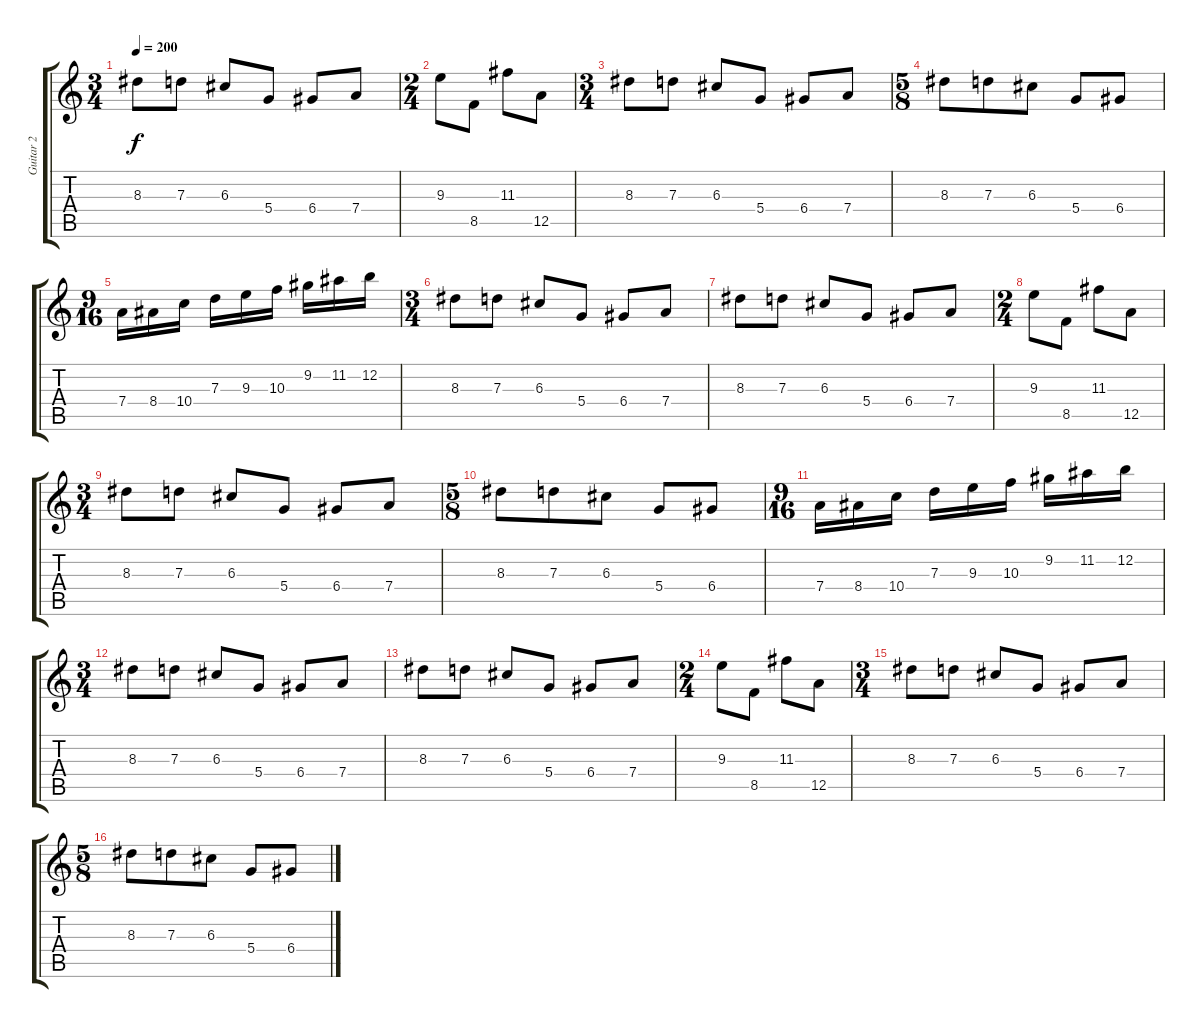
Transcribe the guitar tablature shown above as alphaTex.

\track ("Guitar 2" "Guitar 2") {instrument distortionguitar}
\staff {score tabs}
\tuning (E4 B3 G3 D3 A2 E2) {hide}
\ts (3 4)
\tempo 200
\clef g2
\ks c
8.3.8{dy f} 7.3.8 6.3.8 5.4.8 6.4.8 7.4.8 |
\ts (2 4)
9.3.8 8.5.8 11.3.8 12.5.8 |
\ts (3 4)
8.3.8 7.3.8 6.3.8 5.4.8 6.4.8 7.4.8 |
\ts (5 8)
8.3.8 7.3.8 6.3.8 5.4.8 6.4.8 |
\ts (9 16)
7.4.16 8.4.16 10.4.16 7.3.16 9.3.16 10.3.16 9.2.16 11.2.16 12.2.16 |
\ts (3 4)
8.3.8 7.3.8 6.3.8 5.4.8 6.4.8 7.4.8 |
8.3.8 7.3.8 6.3.8 5.4.8 6.4.8 7.4.8 |
\ts (2 4)
9.3.8 8.5.8 11.3.8 12.5.8 |
\ts (3 4)
8.3.8 7.3.8 6.3.8 5.4.8 6.4.8 7.4.8 |
\ts (5 8)
8.3.8 7.3.8 6.3.8 5.4.8 6.4.8 |
\ts (9 16)
7.4.16 8.4.16 10.4.16 7.3.16 9.3.16 10.3.16 9.2.16 11.2.16 12.2.16 |
\ts (3 4)
8.3.8 7.3.8 6.3.8 5.4.8 6.4.8 7.4.8 |
8.3.8 7.3.8 6.3.8 5.4.8 6.4.8 7.4.8 |
\ts (2 4)
9.3.8 8.5.8 11.3.8 12.5.8 |
\ts (3 4)
8.3.8 7.3.8 6.3.8 5.4.8 6.4.8 7.4.8 |
\ts (5 8)
8.3.8 7.3.8 6.3.8 5.4.8 6.4.8
